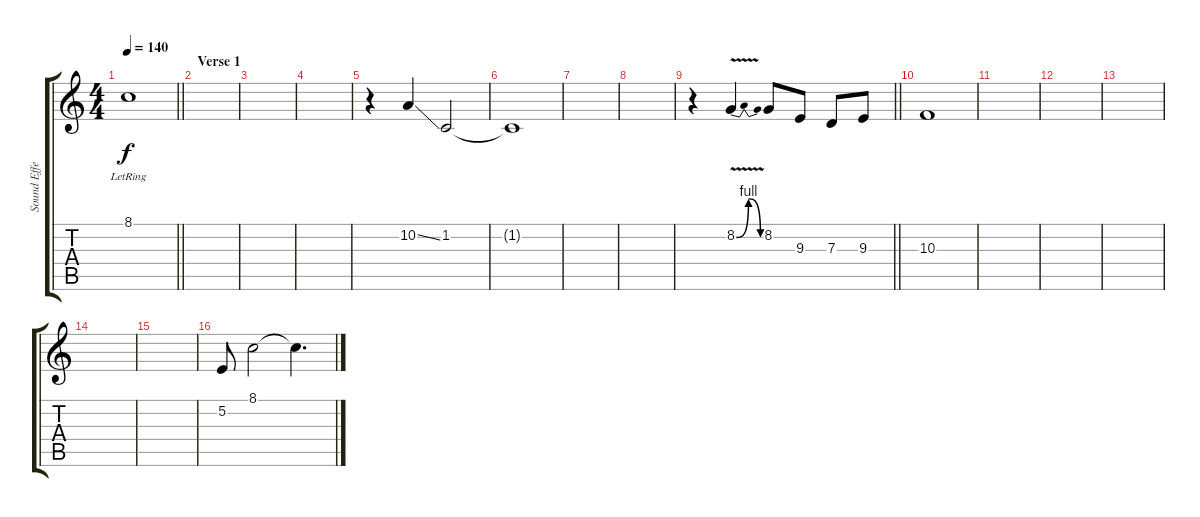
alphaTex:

\track ("Sound Effect" "Sound Effe") {instrument tangoaccordion}
\staff {score tabs}
\tuning (E4 B3 G3 D3 A2 E2) {hide}
\ts (4 4)
\tempo 140
\clef g2
\barLineRight lightlight
\ks c
8.1{lr}.1{dy f} |
\section ("" "Verse 1")
|
|
|
r.4 10.2{ss}.4 1.2.2 |
1.2{t}.1 |
|
|
\barLineRight lightlight
r.4 8.2{be (bendrelease 0 0 20 4 30 4 60 0) v}.4 8.2.8 9.3.8 7.3.8 9.3.8 |
10.3.1 |
|
|
|
|
|
5.2.8 8.1.2 8.1{t}.4{d}
